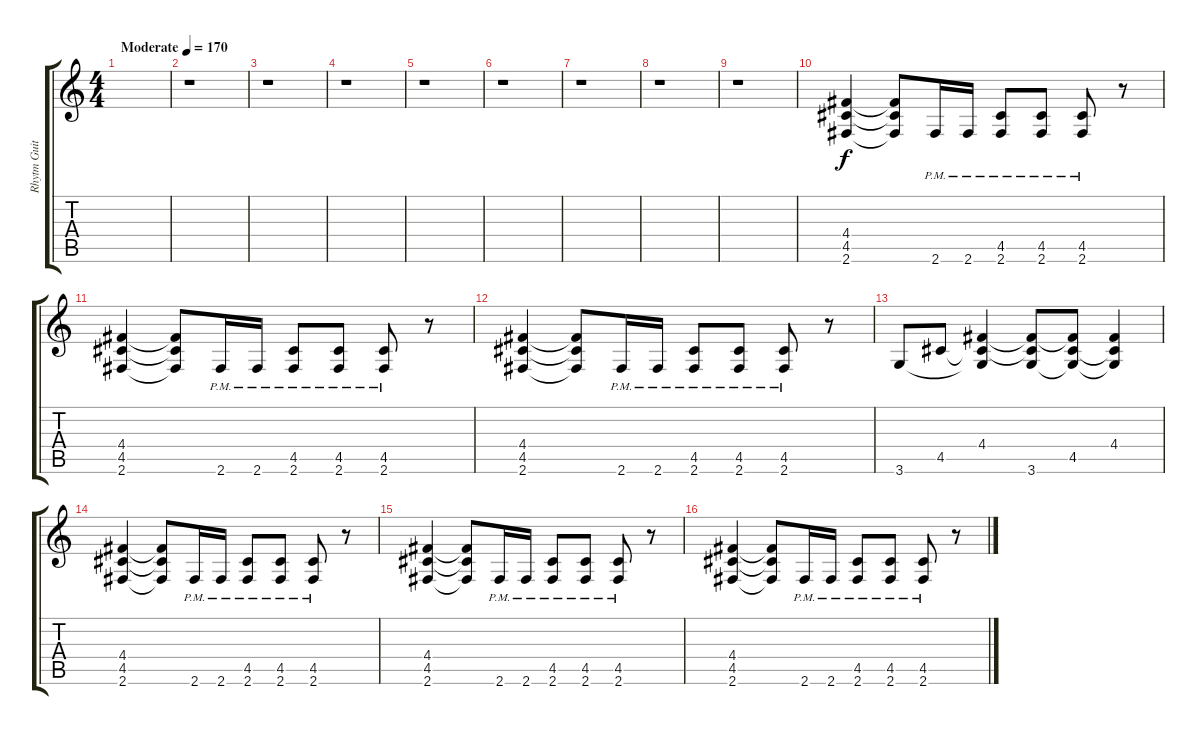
\track ("Rhytm Guitar" "Rhytm Guit") {instrument distortionguitar}
\staff {score tabs}
\tuning (E4 B3 G3 D3 A2 E2) {hide}
\ts (4 4)
\tempo (170 "Moderate")
\clef g2
\ks c
|
r.1 |
r.1 |
r.1 |
r.1 |
r.1 |
r.1 |
r.1 |
r.1 |
(4.4 4.5 2.6).4 (4.4{t} 4.5{t} 2.6{t}).8 2.6{pm}.16 2.6{pm}.16 (4.5{pm} 2.6{pm}).8 (4.5{pm} 2.6{pm}).8 (4.5{pm} 2.6{pm}).8 r.8 |
(4.4 4.5 2.6).4 (4.4{t} 4.5{t} 2.6{t}).8 2.6{pm}.16 2.6{pm}.16 (4.5{pm} 2.6{pm}).8 (4.5{pm} 2.6{pm}).8 (4.5{pm} 2.6{pm}).8 r.8 |
(4.4 4.5 2.6).4 (4.4{t} 4.5{t} 2.6{t}).8 2.6{pm}.16 2.6{pm}.16 (4.5{pm} 2.6{pm}).8 (4.5{pm} 2.6{pm}).8 (4.5{pm} 2.6{pm}).8 r.8 |
3.6.8 4.5.8 (4.4 4.5{t} 3.6{t}).4 (4.4{t} 4.5{t} 3.6).8 (4.4{t} 4.5 3.6{t}).8 (4.4 4.5{t} 3.6{t}).4 |
(4.4 4.5 2.6).4 (4.4{t} 4.5{t} 2.6{t}).8 2.6{pm}.16 2.6{pm}.16 (4.5{pm} 2.6{pm}).8 (4.5{pm} 2.6{pm}).8 (4.5{pm} 2.6{pm}).8 r.8 |
(4.4 4.5 2.6).4 (4.4{t} 4.5{t} 2.6{t}).8 2.6{pm}.16 2.6{pm}.16 (4.5{pm} 2.6{pm}).8 (4.5{pm} 2.6{pm}).8 (4.5{pm} 2.6{pm}).8 r.8 |
(4.4 4.5 2.6).4 (4.4{t} 4.5{t} 2.6{t}).8 2.6{pm}.16 2.6{pm}.16 (4.5{pm} 2.6{pm}).8 (4.5{pm} 2.6{pm}).8 (4.5{pm} 2.6{pm}).8 r.8
